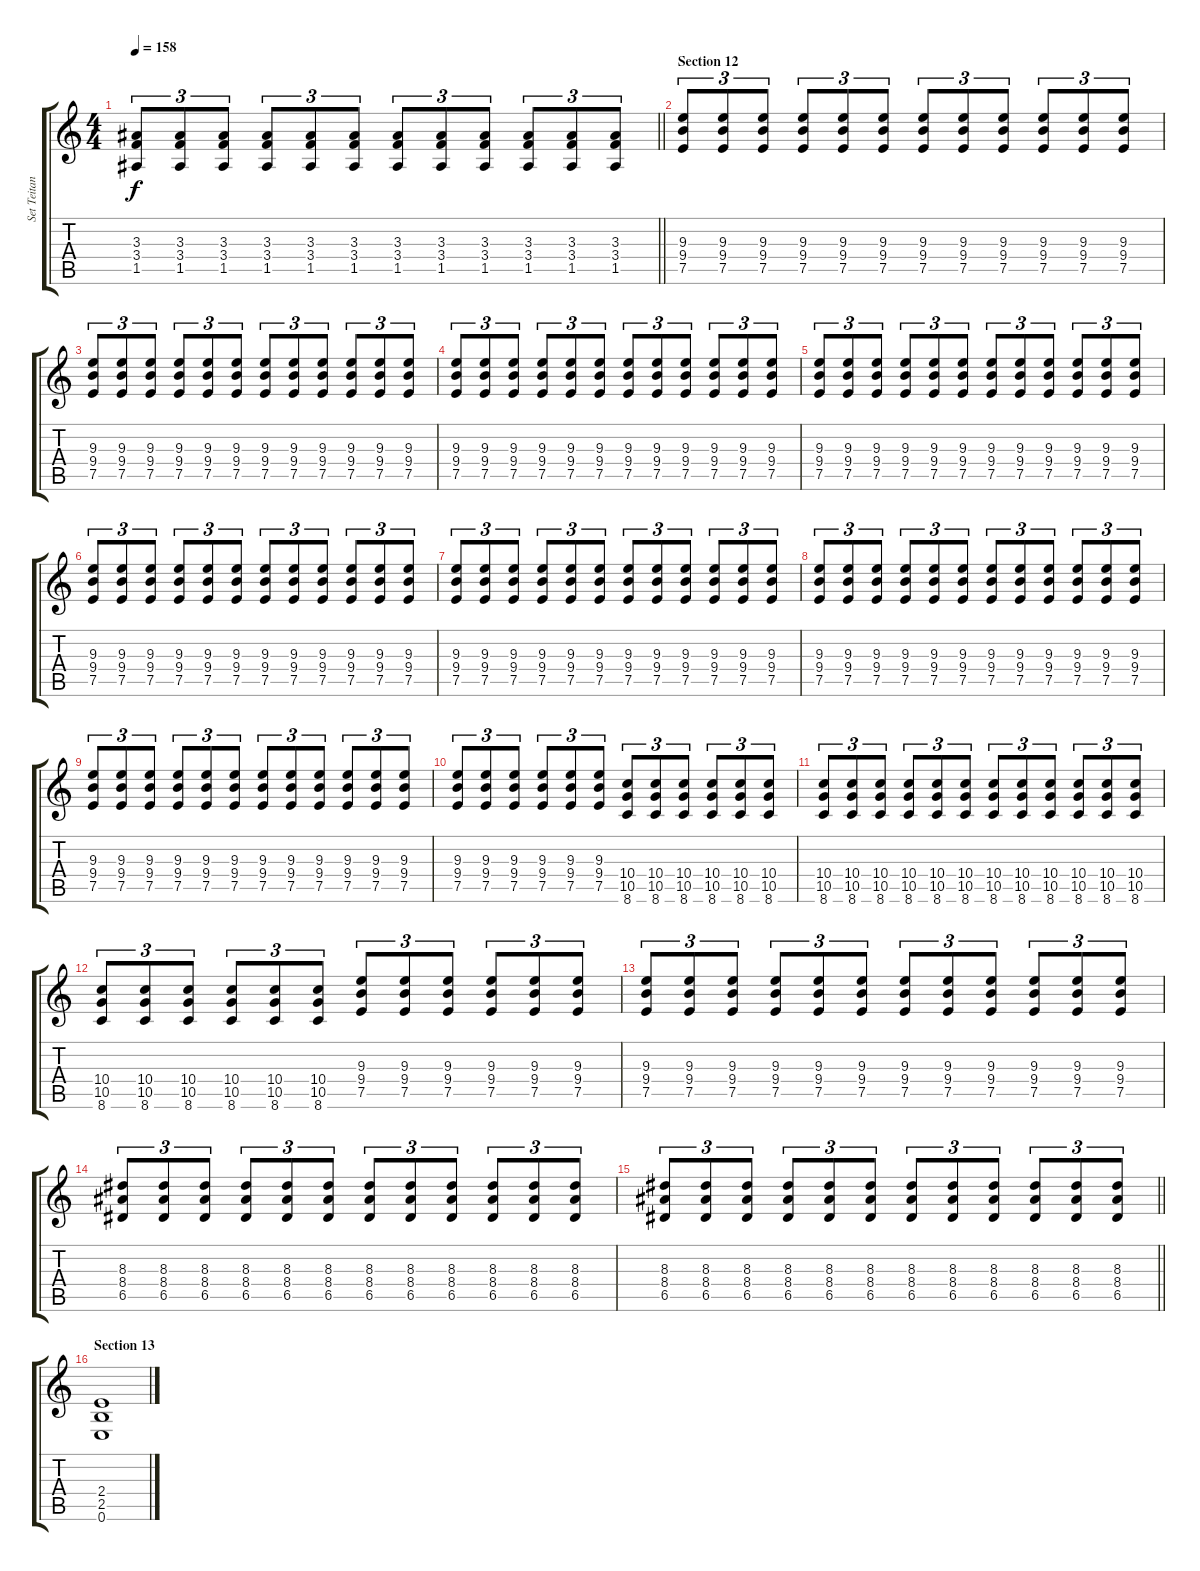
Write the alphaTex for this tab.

\track ("Set Teitan" "Set Teitan") {instrument distortionguitar}
\staff {score tabs}
\tuning (E4 B3 G3 D3 A2 E2) {hide}
\ts (4 4)
\tempo 158
\clef g2
\barLineRight lightlight
\ks c
(3.3 3.4 1.5).8{tu (3 2) dy f} (3.3 3.4 1.5).8{tu (3 2)} (3.3 3.4 1.5).8{tu (3 2)} (3.3 3.4 1.5).8{tu (3 2)} (3.3 3.4 1.5).8{tu (3 2)} (3.3 3.4 1.5).8{tu (3 2)} (3.3 3.4 1.5).8{tu (3 2)} (3.3 3.4 1.5).8{tu (3 2)} (3.3 3.4 1.5).8{tu (3 2)} (3.3 3.4 1.5).8{tu (3 2)} (3.3 3.4 1.5).8{tu (3 2)} (3.3 3.4 1.5).8{tu (3 2)} |
\section ("" "Section 12")
(9.3 9.4 7.5).8{tu (3 2)} (9.3 9.4 7.5).8{tu (3 2)} (9.3 9.4 7.5).8{tu (3 2)} (9.3 9.4 7.5).8{tu (3 2)} (9.3 9.4 7.5).8{tu (3 2)} (9.3 9.4 7.5).8{tu (3 2)} (9.3 9.4 7.5).8{tu (3 2)} (9.3 9.4 7.5).8{tu (3 2)} (9.3 9.4 7.5).8{tu (3 2)} (9.3 9.4 7.5).8{tu (3 2)} (9.3 9.4 7.5).8{tu (3 2)} (9.3 9.4 7.5).8{tu (3 2)} |
(9.3 9.4 7.5).8{tu (3 2)} (9.3 9.4 7.5).8{tu (3 2)} (9.3 9.4 7.5).8{tu (3 2)} (9.3 9.4 7.5).8{tu (3 2)} (9.3 9.4 7.5).8{tu (3 2)} (9.3 9.4 7.5).8{tu (3 2)} (9.3 9.4 7.5).8{tu (3 2)} (9.3 9.4 7.5).8{tu (3 2)} (9.3 9.4 7.5).8{tu (3 2)} (9.3 9.4 7.5).8{tu (3 2)} (9.3 9.4 7.5).8{tu (3 2)} (9.3 9.4 7.5).8{tu (3 2)} |
(9.3 9.4 7.5).8{tu (3 2)} (9.3 9.4 7.5).8{tu (3 2)} (9.3 9.4 7.5).8{tu (3 2)} (9.3 9.4 7.5).8{tu (3 2)} (9.3 9.4 7.5).8{tu (3 2)} (9.3 9.4 7.5).8{tu (3 2)} (9.3 9.4 7.5).8{tu (3 2)} (9.3 9.4 7.5).8{tu (3 2)} (9.3 9.4 7.5).8{tu (3 2)} (9.3 9.4 7.5).8{tu (3 2)} (9.3 9.4 7.5).8{tu (3 2)} (9.3 9.4 7.5).8{tu (3 2)} |
(9.3 9.4 7.5).8{tu (3 2)} (9.3 9.4 7.5).8{tu (3 2)} (9.3 9.4 7.5).8{tu (3 2)} (9.3 9.4 7.5).8{tu (3 2)} (9.3 9.4 7.5).8{tu (3 2)} (9.3 9.4 7.5).8{tu (3 2)} (9.3 9.4 7.5).8{tu (3 2)} (9.3 9.4 7.5).8{tu (3 2)} (9.3 9.4 7.5).8{tu (3 2)} (9.3 9.4 7.5).8{tu (3 2)} (9.3 9.4 7.5).8{tu (3 2)} (9.3 9.4 7.5).8{tu (3 2)} |
(9.3 9.4 7.5).8{tu (3 2)} (9.3 9.4 7.5).8{tu (3 2)} (9.3 9.4 7.5).8{tu (3 2)} (9.3 9.4 7.5).8{tu (3 2)} (9.3 9.4 7.5).8{tu (3 2)} (9.3 9.4 7.5).8{tu (3 2)} (9.3 9.4 7.5).8{tu (3 2)} (9.3 9.4 7.5).8{tu (3 2)} (9.3 9.4 7.5).8{tu (3 2)} (9.3 9.4 7.5).8{tu (3 2)} (9.3 9.4 7.5).8{tu (3 2)} (9.3 9.4 7.5).8{tu (3 2)} |
(9.3 9.4 7.5).8{tu (3 2)} (9.3 9.4 7.5).8{tu (3 2)} (9.3 9.4 7.5).8{tu (3 2)} (9.3 9.4 7.5).8{tu (3 2)} (9.3 9.4 7.5).8{tu (3 2)} (9.3 9.4 7.5).8{tu (3 2)} (9.3 9.4 7.5).8{tu (3 2)} (9.3 9.4 7.5).8{tu (3 2)} (9.3 9.4 7.5).8{tu (3 2)} (9.3 9.4 7.5).8{tu (3 2)} (9.3 9.4 7.5).8{tu (3 2)} (9.3 9.4 7.5).8{tu (3 2)} |
(9.3 9.4 7.5).8{tu (3 2)} (9.3 9.4 7.5).8{tu (3 2)} (9.3 9.4 7.5).8{tu (3 2)} (9.3 9.4 7.5).8{tu (3 2)} (9.3 9.4 7.5).8{tu (3 2)} (9.3 9.4 7.5).8{tu (3 2)} (9.3 9.4 7.5).8{tu (3 2)} (9.3 9.4 7.5).8{tu (3 2)} (9.3 9.4 7.5).8{tu (3 2)} (9.3 9.4 7.5).8{tu (3 2)} (9.3 9.4 7.5).8{tu (3 2)} (9.3 9.4 7.5).8{tu (3 2)} |
(9.3 9.4 7.5).8{tu (3 2)} (9.3 9.4 7.5).8{tu (3 2)} (9.3 9.4 7.5).8{tu (3 2)} (9.3 9.4 7.5).8{tu (3 2)} (9.3 9.4 7.5).8{tu (3 2)} (9.3 9.4 7.5).8{tu (3 2)} (9.3 9.4 7.5).8{tu (3 2)} (9.3 9.4 7.5).8{tu (3 2)} (9.3 9.4 7.5).8{tu (3 2)} (9.3 9.4 7.5).8{tu (3 2)} (9.3 9.4 7.5).8{tu (3 2)} (9.3 9.4 7.5).8{tu (3 2)} |
(9.3 9.4 7.5).8{tu (3 2)} (9.3 9.4 7.5).8{tu (3 2)} (9.3 9.4 7.5).8{tu (3 2)} (9.3 9.4 7.5).8{tu (3 2)} (9.3 9.4 7.5).8{tu (3 2)} (9.3 9.4 7.5).8{tu (3 2)} (10.4 10.5 8.6).8{tu (3 2)} (10.4 10.5 8.6).8{tu (3 2)} (10.4 10.5 8.6).8{tu (3 2)} (10.4 10.5 8.6).8{tu (3 2)} (10.4 10.5 8.6).8{tu (3 2)} (10.4 10.5 8.6).8{tu (3 2)} |
(10.4 10.5 8.6).8{tu (3 2)} (10.4 10.5 8.6).8{tu (3 2)} (10.4 10.5 8.6).8{tu (3 2)} (10.4 10.5 8.6).8{tu (3 2)} (10.4 10.5 8.6).8{tu (3 2)} (10.4 10.5 8.6).8{tu (3 2)} (10.4 10.5 8.6).8{tu (3 2)} (10.4 10.5 8.6).8{tu (3 2)} (10.4 10.5 8.6).8{tu (3 2)} (10.4 10.5 8.6).8{tu (3 2)} (10.4 10.5 8.6).8{tu (3 2)} (10.4 10.5 8.6).8{tu (3 2)} |
(10.4 10.5 8.6).8{tu (3 2)} (10.4 10.5 8.6).8{tu (3 2)} (10.4 10.5 8.6).8{tu (3 2)} (10.4 10.5 8.6).8{tu (3 2)} (10.4 10.5 8.6).8{tu (3 2)} (10.4 10.5 8.6).8{tu (3 2)} (9.3 9.4 7.5).8{tu (3 2)} (9.3 9.4 7.5).8{tu (3 2)} (9.3 9.4 7.5).8{tu (3 2)} (9.3 9.4 7.5).8{tu (3 2)} (9.3 9.4 7.5).8{tu (3 2)} (9.3 9.4 7.5).8{tu (3 2)} |
(9.3 9.4 7.5).8{tu (3 2)} (9.3 9.4 7.5).8{tu (3 2)} (9.3 9.4 7.5).8{tu (3 2)} (9.3 9.4 7.5).8{tu (3 2)} (9.3 9.4 7.5).8{tu (3 2)} (9.3 9.4 7.5).8{tu (3 2)} (9.3 9.4 7.5).8{tu (3 2)} (9.3 9.4 7.5).8{tu (3 2)} (9.3 9.4 7.5).8{tu (3 2)} (9.3 9.4 7.5).8{tu (3 2)} (9.3 9.4 7.5).8{tu (3 2)} (9.3 9.4 7.5).8{tu (3 2)} |
(8.3 8.4 6.5).8{tu (3 2)} (8.3 8.4 6.5).8{tu (3 2)} (8.3 8.4 6.5).8{tu (3 2)} (8.3 8.4 6.5).8{tu (3 2)} (8.3 8.4 6.5).8{tu (3 2)} (8.3 8.4 6.5).8{tu (3 2)} (8.3 8.4 6.5).8{tu (3 2)} (8.3 8.4 6.5).8{tu (3 2)} (8.3 8.4 6.5).8{tu (3 2)} (8.3 8.4 6.5).8{tu (3 2)} (8.3 8.4 6.5).8{tu (3 2)} (8.3 8.4 6.5).8{tu (3 2)} |
\barLineRight lightlight
(8.3 8.4 6.5).8{tu (3 2)} (8.3 8.4 6.5).8{tu (3 2)} (8.3 8.4 6.5).8{tu (3 2)} (8.3 8.4 6.5).8{tu (3 2)} (8.3 8.4 6.5).8{tu (3 2)} (8.3 8.4 6.5).8{tu (3 2)} (8.3 8.4 6.5).8{tu (3 2)} (8.3 8.4 6.5).8{tu (3 2)} (8.3 8.4 6.5).8{tu (3 2)} (8.3 8.4 6.5).8{tu (3 2)} (8.3 8.4 6.5).8{tu (3 2)} (8.3 8.4 6.5).8{tu (3 2)} |
\section ("" "Section 13")
(2.4 2.5 0.6).1
